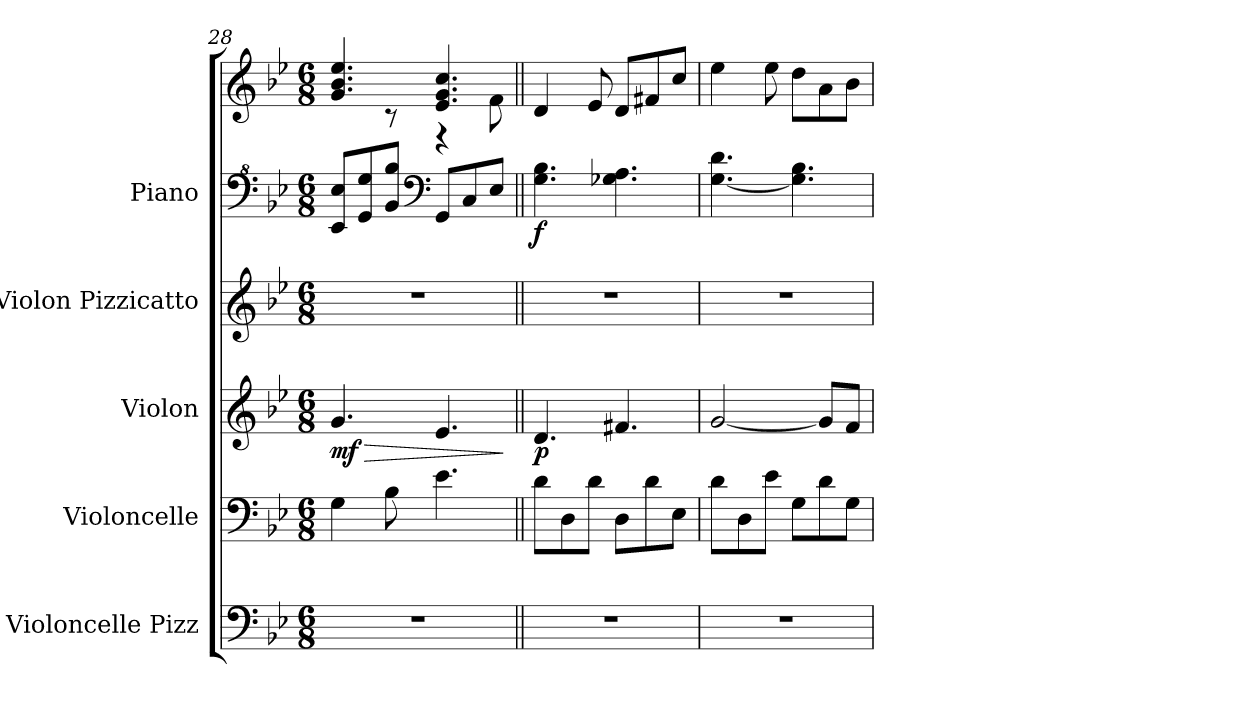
**kern	**kern	**kern	**dynam	**kern	**kern	**kern	**dynam
*part5	*part4	*part3	*part3	*part2	*part1	*part1	*part1
*staff6	*staff5	*staff4	*staff4	*staff3	*staff2	*staff1	*staff1/2
*I"Violoncelle Pizz	*I"Violoncelle	*I"Violon	*	*I"Violon Pizzicatto	*I"Piano	*	*
*I'Vlc Pizz	*I'Vlc	*I'Vln.	*	*I'Vln. Pizz.	*I'Pia.	*	*
*clefF4	*clefF4	*clefG2	*	*clefG2	*clefF^4	*clefG2	*
*k[b-e-]	*k[b-e-]	*k[b-e-]	*	*k[b-e-]	*k[b-e-]	*k[b-e-]	*
*M6/8	*M6/8	*M6/8	*	*M6/8	*M6/8	*M6/8	*
=28	=28	=28	=28	=28	=28	=28	=28
!	!	!	!LO:HP:b	!	!	!	!
*	*	*	*	*	*	*^	*
!	!	!	!LO:DY:n=1:b	!	!	!	!	!
2.r	4G\	4.g/	> mf	2.r	8E-/ 8e-/L	4.g/ 4.b-/ 4.ee-/	4ryy	.
.	.	.	.	.	8G/ 8g/	.	.	.
.	8B-\	.	.	.	8B-/ 8b-/J	.	8r	.
*	*	*	*	*	*clefF4	*	*	*
.	4.e-\	4.e-/	.	.	8GG/L	4.e-/ 4.g/ 4.cc/	4r	.
.	.	.	.	.	8C/	.	.	.
.	.	.	.	.	8E-/J	.	8f\	.
*	*	*	*	*	*	*v	*v	*
.	.	.	]	.	.	.	.
=29||	=29||	=29||	=29||	=29||	=29||	=29||	=29||
!	!	!	!LO:DY:b	!	!	!	!LO:DY:b=2
2.r	8d\L	4.d/	p	2.r	4.G\ 4.B-\	4d/	f
.	8D\	.	.	.	.	.	.
.	8d\J	.	.	.	.	8e-/	.
.	8D\L	4.f#X/	.	.	4.G-X\ 4.A\	8d/L	.
.	8d\	.	.	.	.	8f#X/	.
.	8E-\J	.	.	.	.	8cc/J	.
=30	=30	=30	=30	=30	=30	=30	=30
2.r	8d\L	[2g/	.	2.r	[4.G\ 4.d\	4ee-\	.
.	8D\	.	.	.	.	.	.
.	8e-\J	.	.	.	.	8ee-\	.
.	8G\L	.	.	.	4.G\] 4.B-\	8dd\L	.
.	8d\	8g/L]	.	.	.	8a\	.
.	8G\J	8f/J	.	.	.	8b-\J	.
=	=	=	=	=	=	=	=
*-	*-	*-	*-	*-	*-	*-	*-
